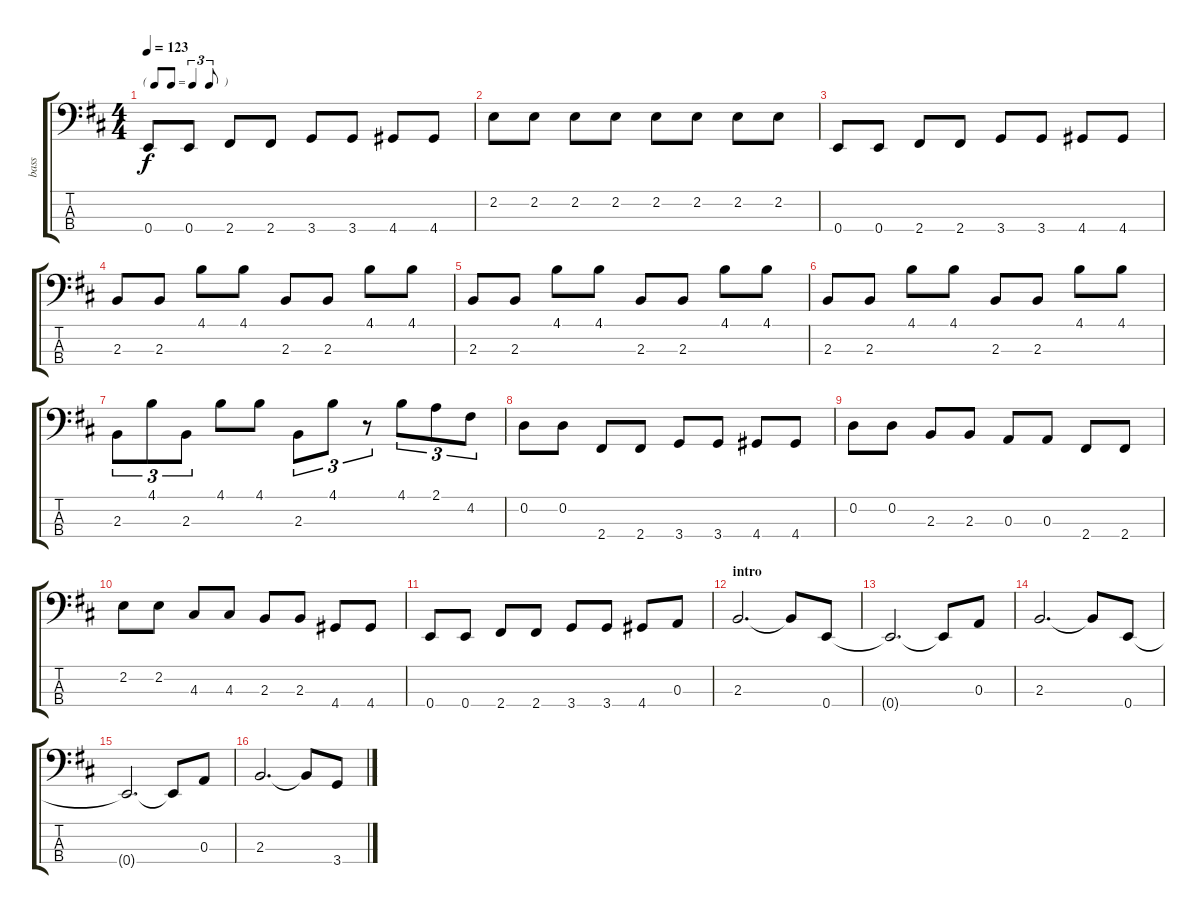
\track ("bass" "bass") {instrument electricbasspick}
\staff {score tabs}
\tuning (G2 D2 A1 E1) {hide}
\ts (4 4)
\tf triplet8th
\tempo 123
\clef f4
\ks d
0.4.8{dy f} 0.4.8 2.4.8 2.4.8 3.4.8 3.4.8 4.4.8 4.4.8 |
2.2.8 2.2.8 2.2.8 2.2.8 2.2.8 2.2.8 2.2.8 2.2.8 |
0.4.8 0.4.8 2.4.8 2.4.8 3.4.8 3.4.8 4.4.8 4.4.8 |
2.3.8 2.3.8 4.1.8 4.1.8 2.3.8 2.3.8 4.1.8 4.1.8 |
2.3.8 2.3.8 4.1.8 4.1.8 2.3.8 2.3.8 4.1.8 4.1.8 |
2.3.8 2.3.8 4.1.8 4.1.8 2.3.8 2.3.8 4.1.8 4.1.8 |
2.3.8{tu (3 2)} 4.1.8{tu (3 2)} 2.3.8{tu (3 2)} 4.1.8 4.1.8 2.3.8{tu (3 2)} 4.1.8{tu (3 2)} r.8{tu (3 2)} 4.1.8{tu (3 2)} 2.1.8{tu (3 2)} 4.2.8{tu (3 2)} |
0.2.8 0.2.8 2.4.8 2.4.8 3.4.8 3.4.8 4.4.8 4.4.8 |
0.2.8 0.2.8 2.3.8 2.3.8 0.3.8 0.3.8 2.4.8 2.4.8 |
2.2.8 2.2.8 4.3.8 4.3.8 2.3.8 2.3.8 4.4.8 4.4.8 |
0.4.8 0.4.8 2.4.8 2.4.8 3.4.8 3.4.8 4.4.8 0.3.8 |
\section ("" "intro")
2.3.2{d} 2.3{t}.8 0.4.8 |
0.4{t}.2{d} 0.4{t}.8 0.3.8 |
2.3.2{d} 2.3{t}.8 0.4.8 |
0.4{t}.2{d} 0.4{t}.8 0.3.8 |
2.3.2{d} 2.3{t}.8 3.4.8
